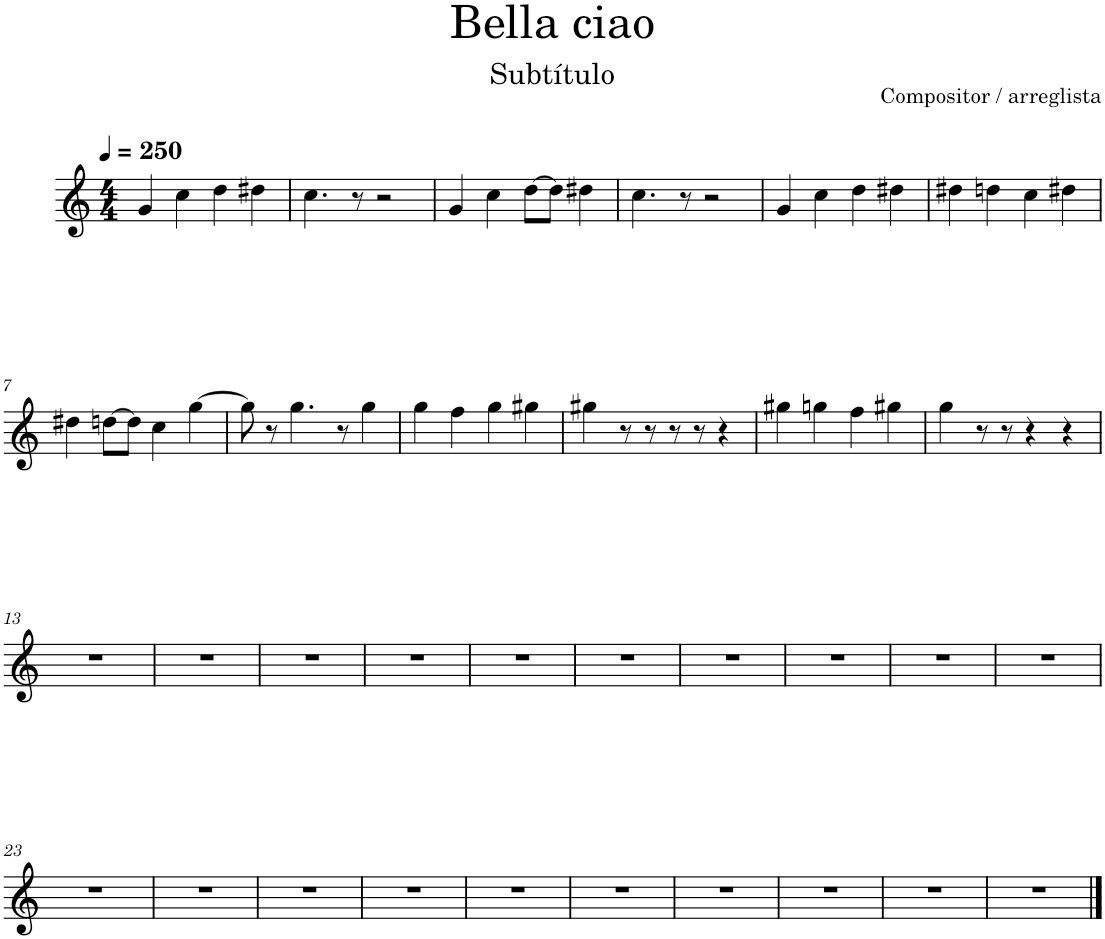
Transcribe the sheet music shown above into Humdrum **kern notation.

**kern
*part1
*staff1
*I"Saxofón Tenor
*I'Sax. T.
*clefG2
*Trd8c14
*k[]
*M4/4
=1
4g/
4cc\
4dd\
4dd#X\
=2
4.cc\
8r
2r
=3
4g/
4cc\
[8dd\L
8dd\J]
4dd#X\
=4
4.cc\
8r
2r
=5
4g/
4cc\
4dd\
4dd#X\
=6
4dd#X\
4ddn\
4cc\
4dd#X\
!!LO:LB:g=z
=7
4dd#X\
[8ddn\L
8dd\J]
4cc\
[4gg\
=8
8gg\]
8r
4.gg\
8r
4gg\
=9
4gg\
4ff\
4gg\
4gg#X\
=10
4gg#X\
8r
8r
8r
8r
4r
=11
4gg#X\
4ggn\
4ff\
4gg#X\
=12
4gg\
8r
8r
4r
4r
!!LO:LB:g=z
=13
1r
=14
1r
=15
1r
=16
1r
=17
1r
=18
1r
=19
1r
=20
1r
=21
1r
=22
1r
!!LO:LB:g=z
=23
1r
=24
1r
=25
1r
=26
1r
=27
1r
=28
1r
=29
1r
=30
1r
=31
1r
=32
1r
==
*-
